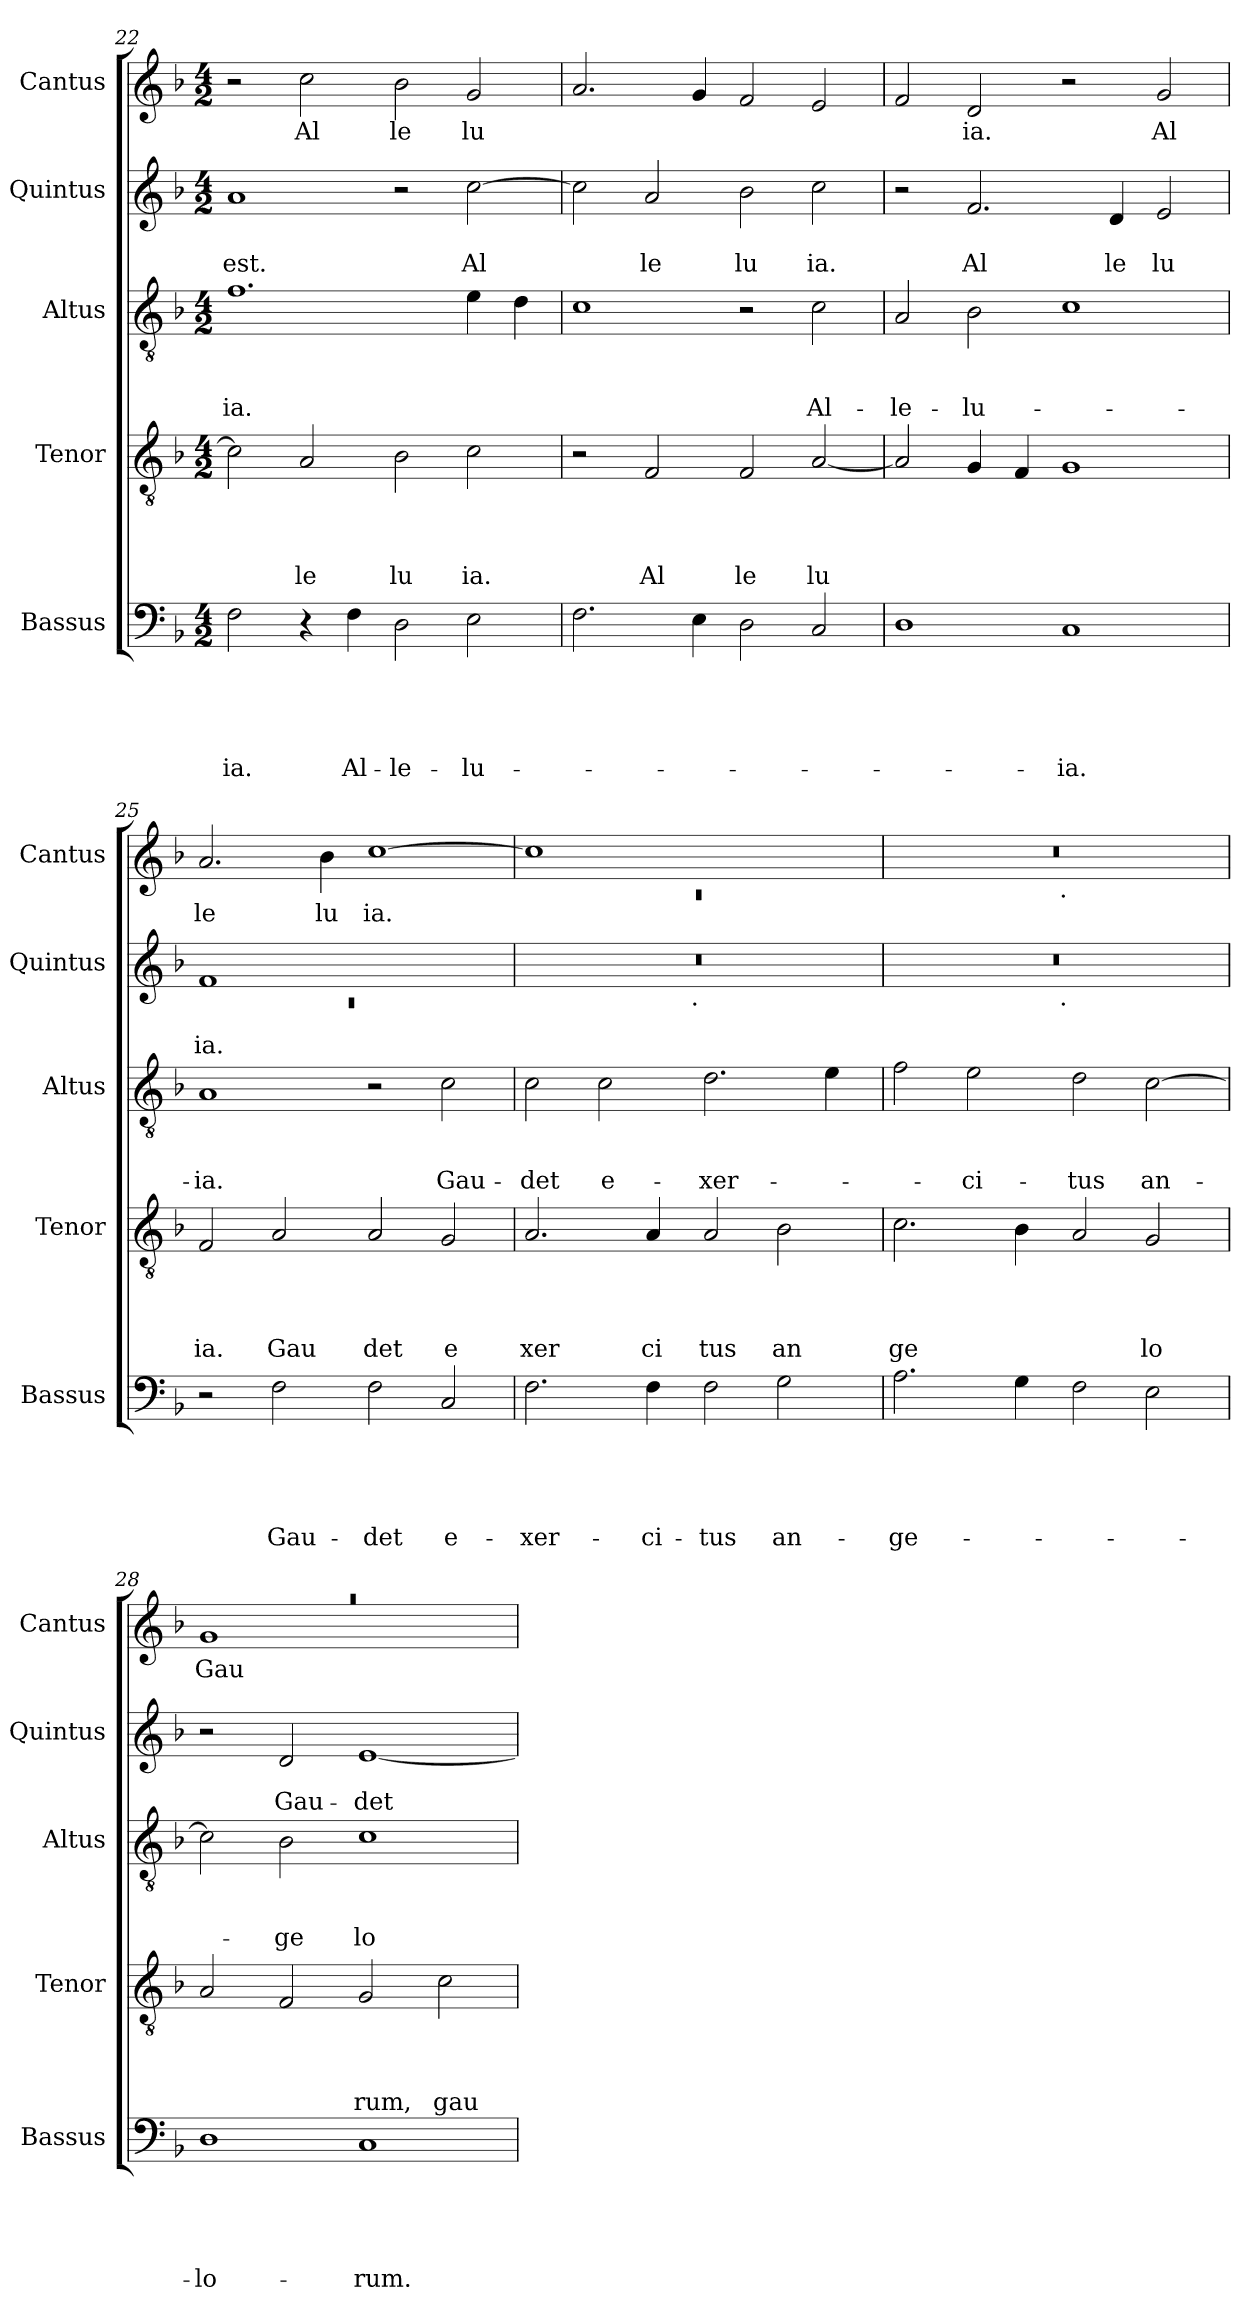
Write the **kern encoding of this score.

**kern	**text	**text	**text	**text	**text	**kern	**text	**text	**text	**text	**kern	**text	**text	**text	**kern	**text	**text	**kern	**text
*part5	*part5	*part5	*part5	*part5	*part5	*part4	*part4	*part4	*part4	*part4	*part3	*part3	*part3	*part3	*part2	*part2	*part2	*part1	*part1
*staff5	*staff5	*staff5	*staff5	*staff5	*staff5	*staff4	*staff4	*staff4	*staff4	*staff4	*staff3	*staff3	*staff3	*staff3	*staff2	*staff2	*staff2	*staff1	*staff1
*I"Bassus	*	*	*	*	*	*I"Tenor	*	*	*	*	*I"Altus	*	*	*	*I"Quintus	*	*	*I"Cantus	*
*I'Bassus	*	*	*	*	*	*I'Tenor	*	*	*	*	*I'Altus	*	*	*	*I'Quintus	*	*	*I'Cantus	*
*clefF4	*	*	*	*	*	*clefGv2	*	*	*	*	*clefGv2	*	*	*	*clefG2	*	*	*clefG2	*
*k[b-]	*	*	*	*	*	*k[b-]	*	*	*	*	*k[b-]	*	*	*	*k[b-]	*	*	*k[b-]	*
*F:	*	*	*	*	*	*F:	*	*	*	*	*F:	*	*	*	*F:	*	*	*F:	*
*M4/2	*	*	*	*	*	*M4/2	*	*	*	*	*M4/2	*	*	*	*M4/2	*	*	*M4/2	*
=22	=22	=22	=22	=22	=22	=22	=22	=22	=22	=22	=22	=22	=22	=22	=22	=22	=22	=22	=22
!	!	!	!	!	!LO:LY:b	!	!	!	!	!	!	!	!	!LO:LY:b	!	!	!LO:LY:b	!	!
2F\	.	.	.	.	-ia.	2c\]	.	.	.	.	1.f	.	.	-ia.	1a	.	est.	2r	.
!	!	!	!	!	!	!	!	!	!	!LO:LY:b	!	!	!	!	!	!	!	!	!LO:LY:b
4r	.	.	.	.	.	2A/	.	.	.	le	.	.	.	.	.	.	.	2cc\	Al
!	!	!	!	!	!LO:LY:b	!	!	!	!	!	!	!	!	!	!	!	!	!	!
4F\	.	.	.	.	Al-	.	.	.	.	.	.	.	.	.	.	.	.	.	.
!	!	!	!	!	!LO:LY:b	!	!	!	!	!LO:LY:b	!	!	!	!	!	!	!	!	!LO:LY:b
2D\	.	.	.	.	-le-	2B-\	.	.	.	lu	.	.	.	.	2r	.	.	2b-\	le
!	!	!	!	!	!LO:LY:b	!	!	!	!	!LO:LY:b	!	!	!	!	!	!	!LO:LY:b	!	!LO:LY:b
2E\	.	.	.	.	-lu-	2c\	.	.	.	ia.	4e\	.	.	.	[>2cc\	.	Al	2g/	lu
.	.	.	.	.	.	.	.	.	.	.	4d\	.	.	.	.	.	.	.	.
=23	=23	=23	=23	=23	=23	=23	=23	=23	=23	=23	=23	=23	=23	=23	=23	=23	=23	=23	=23
2.F\	.	.	.	.	.	2r	.	.	.	.	1c	.	.	.	2cc\]	.	.	2.a/	.
!	!	!	!	!	!	!	!	!	!	!LO:LY:b	!	!	!	!	!	!	!LO:LY:b	!	!
.	.	.	.	.	.	2F/	.	.	.	Al	.	.	.	.	2a/	.	le	.	.
4E\	.	.	.	.	.	.	.	.	.	.	.	.	.	.	.	.	.	4g/	.
!	!	!	!	!	!	!	!	!	!	!LO:LY:b	!	!	!	!	!	!	!LO:LY:b	!	!
2D\	.	.	.	.	.	2F/	.	.	.	le	2r	.	.	.	2b-\	.	lu	2f/	.
!	!	!	!	!	!	!	!	!	!	!LO:LY:b	!	!	!	!LO:LY:b	!	!	!LO:LY:b	!	!
2C/	.	.	.	.	.	[<2A/	.	.	.	lu	2c\	.	.	Al-	2cc\	.	ia.	2e/	.
=24	=24	=24	=24	=24	=24	=24	=24	=24	=24	=24	=24	=24	=24	=24	=24	=24	=24	=24	=24
!	!	!	!	!	!	!	!	!	!	!	!	!	!	!LO:LY:b	!	!	!	!	!
1D	.	.	.	.	.	2A/]	.	.	.	.	2A/	.	.	-le-	2r	.	.	2f/	.
!	!	!	!	!	!	!	!	!	!	!	!	!	!	!LO:LY:b	!	!	!LO:LY:b	!	!LO:LY:b
.	.	.	.	.	.	4G/	.	.	.	.	2B-\	.	.	-lu-	2.f/	.	Al	2d/	ia.
.	.	.	.	.	.	4F/	.	.	.	.	.	.	.	.	.	.	.	.	.
!	!	!	!	!	!LO:LY:b	!	!	!	!	!	!	!	!	!	!	!	!	!	!
1C	.	.	.	.	-ia.	1G	.	.	.	.	1c	.	.	.	.	.	.	2r	.
!	!	!	!	!	!	!	!	!	!	!	!	!	!	!	!	!	!LO:LY:b	!	!
.	.	.	.	.	.	.	.	.	.	.	.	.	.	.	4d/	.	le	.	.
!	!	!	!	!	!	!	!	!	!	!	!	!	!	!	!	!	!LO:LY:b	!	!LO:LY:b
.	.	.	.	.	.	.	.	.	.	.	.	.	.	.	2e/	.	lu	2g/	Al
=25	=25	=25	=25	=25	=25	=25	=25	=25	=25	=25	=25	=25	=25	=25	=25	=25	=25	=25	=25
*	*	*	*	*	*	*	*	*	*	*	*	*	*	*	*^	*	*	*	*
!	!	!	!	!	!	!	!	!	!	!LO:LY:b	!	!	!	!LO:LY:b	!	!LO:N:vis=1	!	!LO:LY:b	!	!LO:LY:b
2r	.	.	.	.	.	2F/	.	.	.	ia.	1A	.	.	-ia.	1f	0rc	.	ia.	2.a/	le
!	!	!	!	!	!LO:LY:b	!	!	!	!	!LO:LY:b	!	!	!	!	!	!	!	!	!	!
2F\	.	.	.	.	Gau-	2A/	.	.	.	Gau	.	.	.	.	.	.	.	.	.	.
!	!	!	!	!	!	!	!	!	!	!	!	!	!	!	!	!	!	!	!	!LO:LY:b
.	.	.	.	.	.	.	.	.	.	.	.	.	.	.	.	.	.	.	4b-\	lu
!	!	!	!	!	!LO:LY:b	!	!	!	!	!LO:LY:b	!	!	!	!	!	!	!	!	!	!LO:LY:b
2F\	.	.	.	.	-det	2A/	.	.	.	det	2r	.	.	.	1ryy	.	.	.	[>1cc	ia.
!	!	!	!	!	!LO:LY:b	!	!	!	!	!LO:LY:b	!	!	!	!LO:LY:b	!	!	!	!	!	!
2C/	.	.	.	.	e-	2G/	.	.	.	e	2c\	.	.	Gau-	.	.	.	.	.	.
=26	=26	=26	=26	=26	=26	=26	=26	=26	=26	=26	=26	=26	=26	=26	=26	=26	=26	=26	=26	=26
*	*	*	*	*	*	*	*	*	*	*	*	*	*	*	*	*	*	*	*^	*
!	!	!	!	!	!LO:LY:b	!	!	!	!	!LO:LY:b	!	!	!	!LO:LY:b	!	!	!	!	!	!LO:N:vis=1	!
2.F\	.	.	.	.	-xer-	2.A/	.	.	.	xer	2c\	.	.	-det	0r	2ryy	.	.	1cc]	0rc	.
!	!	!	!	!	!	!	!	!	!	!	!	!	!	!LO:LY:b	!	!	!	!	!	!	!
.	.	.	.	.	.	.	.	.	.	.	2c\	.	.	e-	.	4...ryy	.	.	.	.	.
!	!	!	!	!	!LO:LY:b	!	!	!	!	!LO:LY:b	!	!	!	!	!	!	!	!	!	!	!
4F\	.	.	.	.	-ci-	4A/	.	.	.	ci	.	.	.	.	.	.	.	.	.	.	.
!	!	!	!	!	!	!	!	!	!	!	!	!	!	!	!	!LO:TX:b:t=.	!	!	!	!	!
.	.	.	.	.	.	.	.	.	.	.	.	.	.	.	.	1ryy	.	.	.	.	.
!	!	!	!	!	!LO:LY:b	!	!	!	!	!LO:LY:b	!	!	!	!LO:LY:b	!	!	!	!	!	!	!
2F\	.	.	.	.	-tus	2A/	.	.	.	tus	2.d\	.	.	-xer-	.	.	.	.	1ryy	.	.
!	!	!	!	!	!LO:LY:b	!	!	!	!	!LO:LY:b	!	!	!	!	!	!	!	!	!	!	!
2G\	.	.	.	.	an-	2B-\	.	.	.	an	.	.	.	.	.	.	.	.	.	.	.
.	.	.	.	.	.	.	.	.	.	.	4e\	.	.	.	.	.	.	.	.	.	.
.	.	.	.	.	.	.	.	.	.	.	.	.	.	.	.	32ryy	.	.	.	.	.
=27	=27	=27	=27	=27	=27	=27	=27	=27	=27	=27	=27	=27	=27	=27	=27	=27	=27	=27	=27	=27	=27
!	!	!	!	!	!LO:LY:b	!	!	!	!	!LO:LY:b	!	!	!	!	!	!	!	!	!	!	!
2.A\	.	.	.	.	-ge-	2.c\	.	.	.	ge	2f\	.	.	.	0r	2ryy	.	.	0r	2ryy	.
!	!	!	!	!	!	!	!	!	!	!	!	!	!	!LO:LY:b	!	!	!	!	!	!	!
.	.	.	.	.	.	.	.	.	.	.	2e\	.	.	-ci-	.	4...ryy	.	.	.	4...ryy	.
4G\	.	.	.	.	.	4B-\	.	.	.	.	.	.	.	.	.	.	.	.	.	.	.
!	!	!	!	!	!	!	!	!	!	!	!	!	!	!	!	!	!	!	!	!LO:TX:b:t=.	!
!	!	!	!	!	!	!	!	!	!	!	!	!	!	!	!	!LO:TX:b:t=.	!	!	!	!	!
.	.	.	.	.	.	.	.	.	.	.	.	.	.	.	.	1ryy	.	.	.	1ryy	.
!	!	!	!	!	!	!	!	!	!	!	!	!	!	!LO:LY:b	!	!	!	!	!	!	!
2F\	.	.	.	.	.	2A/	.	.	.	.	2d\	.	.	-tus	.	.	.	.	.	.	.
!	!	!	!	!	!	!	!	!	!	!LO:LY:b	!	!	!	!LO:LY:b	!	!	!	!	!	!	!
2E\	.	.	.	.	.	2G/	.	.	.	lo	[<2c\	.	.	an-	.	.	.	.	.	.	.
.	.	.	.	.	.	.	.	.	.	.	.	.	.	.	.	32ryy	.	.	.	32ryy	.
!!LO:LB:g=z	!!
=28	=28	=28	=28	=28	=28	=28	=28	=28	=28	=28	=28	=28	=28	=28	=28	=28	=28	=28	=28	=28	=28
!	!	!	!	!	!LO:LY:b	!	!	!	!	!	!	!	!	!	!	!	!	!	!LO:N:vis=1	!	!LO:LY:b
*	*	*	*	*	*	*	*	*	*	*	*	*	*	*	*v	*v	*	*	*	*	*
1D	.	.	.	.	-lo-	2A/	.	.	.	.	2c\]	.	.	.	2r	.	.	0raa	1g	Gau
!	!	!	!	!	!	!	!	!	!	!	!	!	!	!LO:LY:b	!	!	!LO:LY:b	!	!	!
.	.	.	.	.	.	2F/	.	.	.	.	2B-\	.	.	-ge	2d/	.	Gau-	.	.	.
!	!	!	!	!	!LO:LY:b	!	!	!	!	!LO:LY:b	!	!	!	!LO:LY:b	!	!	!LO:LY:b	!	!	!
1C	.	.	.	.	-rum.	2G/	.	.	.	rum,	1c	.	.	lo	[<1e	.	-det	.	1ryy	.
!	!	!	!	!	!	!	!	!	!	!LO:LY:b	!	!	!	!	!	!	!	!	!	!
.	.	.	.	.	.	2c\	.	.	.	gau	.	.	.	.	.	.	.	.	.	.
*	*	*	*	*	*	*	*	*	*	*	*	*	*	*	*	*	*	*v	*v	*
=	=	=	=	=	=	=	=	=	=	=	=	=	=	=	=	=	=	=	=
*-	*-	*-	*-	*-	*-	*-	*-	*-	*-	*-	*-	*-	*-	*-	*-	*-	*-	*-	*-
